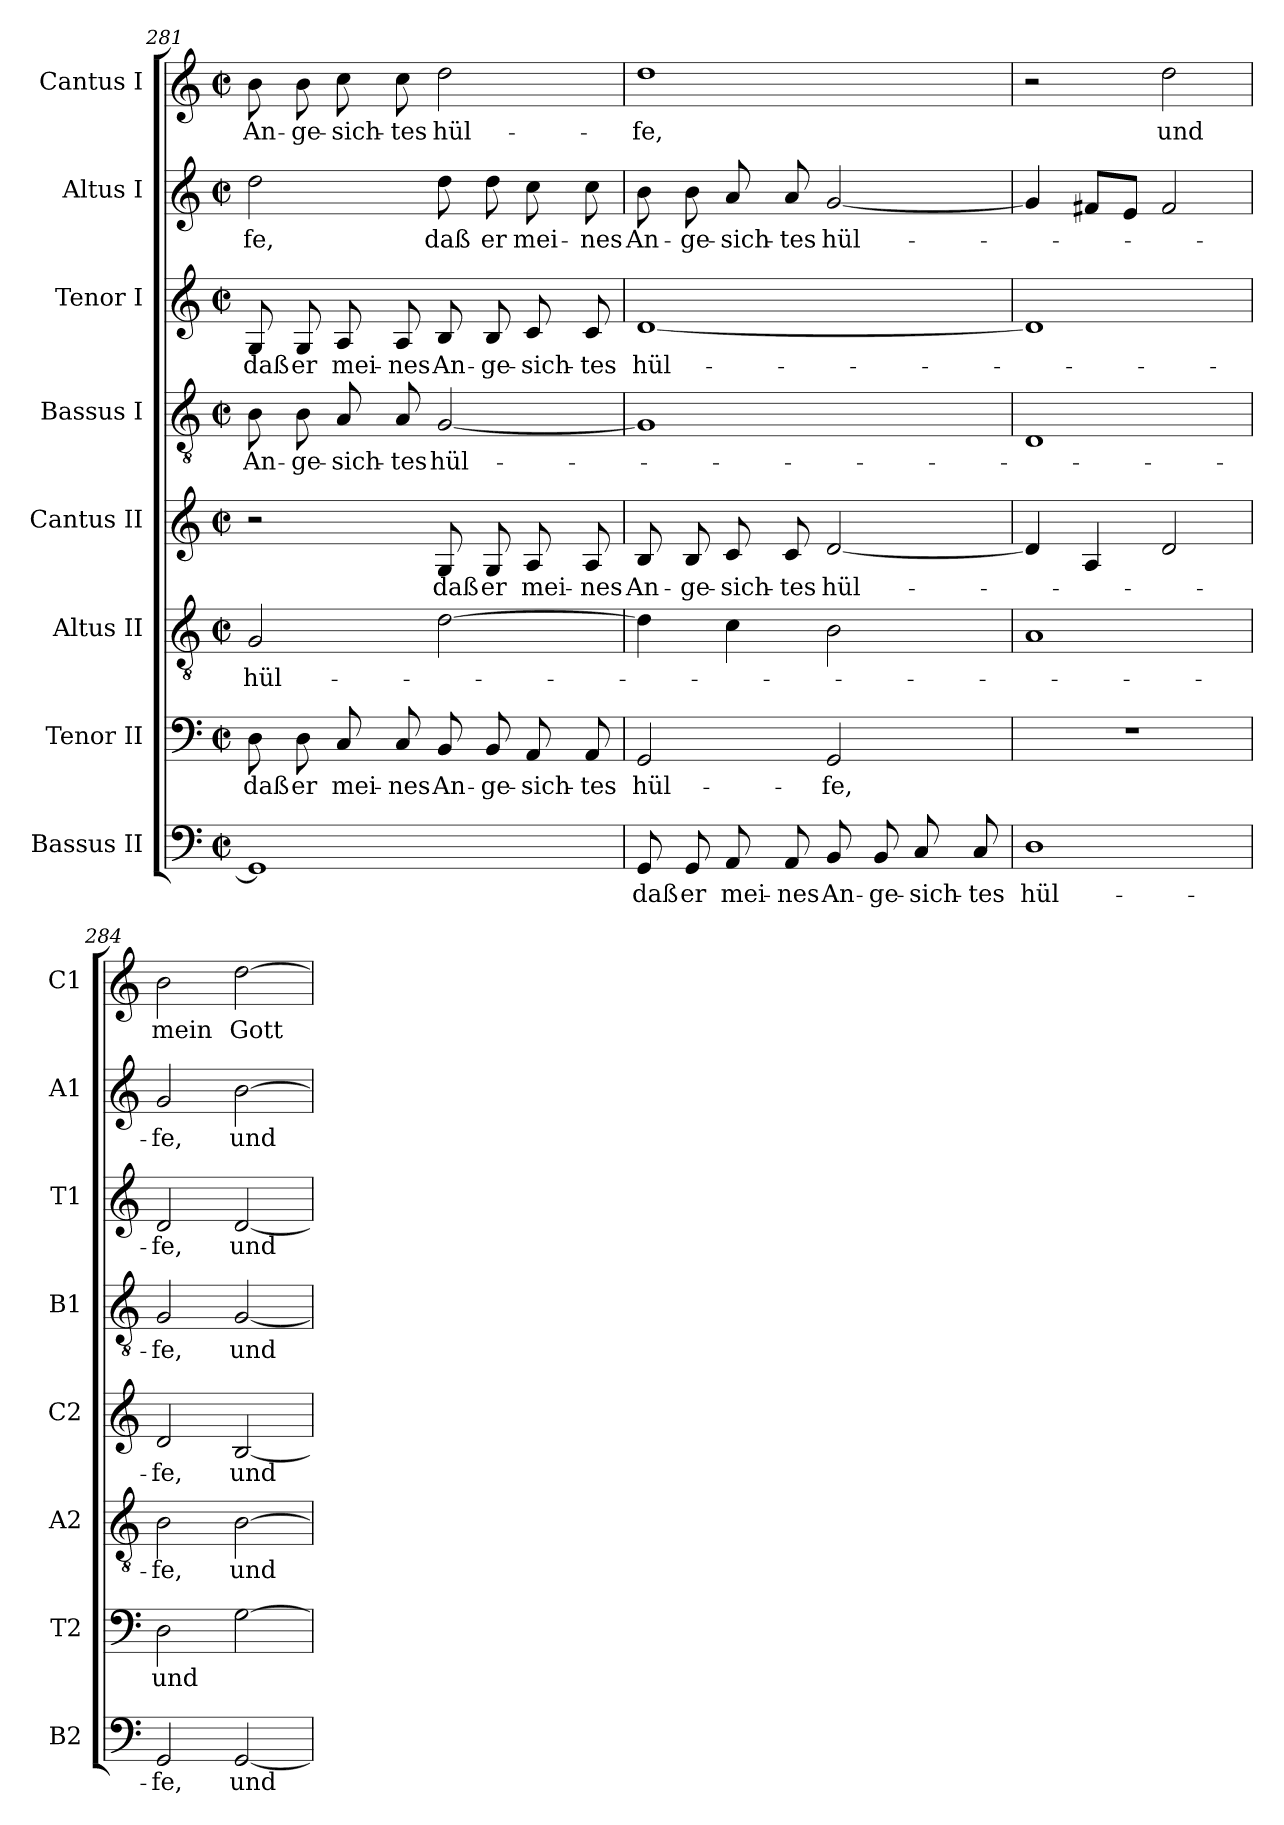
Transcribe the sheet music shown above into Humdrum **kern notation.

**kern	**text	**kern	**text	**kern	**text	**kern	**text	**kern	**text	**kern	**text	**kern	**text	**kern	**text
*part8	*part8	*part7	*part7	*part6	*part6	*part5	*part5	*part4	*part4	*part3	*part3	*part2	*part2	*part1	*part1
*staff8	*staff8	*staff7	*staff7	*staff6	*staff6	*staff5	*staff5	*staff4	*staff4	*staff3	*staff3	*staff2	*staff2	*staff1	*staff1
*I"Bassus II	*	*I"Tenor II	*	*I"Altus II	*	*I"Cantus II	*	*I"Bassus I	*	*I"Tenor I	*	*I"Altus I	*	*I"Cantus I	*
*I'B2	*	*I'T2	*	*I'A2	*	*I'C2	*	*I'B1	*	*I'T1	*	*I'A1	*	*I'C1	*
!!LO:PB:g=z
*clefF4	*	*clefF4	*	*clefGv2	*	*clefG2	*	*clefGv2	*	*clefG2	*	*clefG2	*	*clefG2	*
*k[]	*	*k[]	*	*k[]	*	*k[]	*	*k[]	*	*k[]	*	*k[]	*	*k[]	*
*C:	*	*C:	*	*C:	*	*C:	*	*C:	*	*C:	*	*C:	*	*C:	*
*M2/2	*	*M2/2	*	*M2/2	*	*M2/2	*	*M2/2	*	*M2/2	*	*M2/2	*	*M2/2	*
*met(c|)	*	*met(c|)	*	*met(c|)	*	*met(c|)	*	*met(c|)	*	*met(c|)	*	*met(c|)	*	*met(c|)	*
=281	=281	=281	=281	=281	=281	=281	=281	=281	=281	=281	=281	=281	=281	=281	=281
!	!	!	!LO:LY:b	!	!	!	!	!	!	!	!	!	!	!	!
!	!	!	!	!	!LO:LY:b	!	!	!	!	!	!	!	!	!	!
!	!	!	!	!	!	!	!	!	!LO:LY:b	!	!	!	!	!	!
!	!	!	!	!	!	!	!	!	!	!	!LO:LY:b	!	!	!	!
!	!	!	!	!	!	!	!	!	!	!	!	!	!LO:LY:b	!	!
!	!	!	!	!	!	!	!	!	!	!	!	!	!	!	!LO:LY:b
1GG]	.	8D\	daß	2G/	hül-	2r	.	8B\	An-	8G/	daß	2dd\	-fe,	8b\	An-
!	!	!	!LO:LY:b	!	!	!	!	!	!	!	!	!	!	!	!
!	!	!	!	!	!	!	!	!	!LO:LY:b	!	!	!	!	!	!
!	!	!	!	!	!	!	!	!	!	!	!LO:LY:b	!	!	!	!
!	!	!	!	!	!	!	!	!	!	!	!	!	!	!	!LO:LY:b
.	.	8D\	er	.	.	.	.	8B\	-ge-	8G/	er	.	.	8b\	-ge-
!	!	!	!LO:LY:b	!	!	!	!	!	!	!	!	!	!	!	!
!	!	!	!	!	!	!	!	!	!LO:LY:b	!	!	!	!	!	!
!	!	!	!	!	!	!	!	!	!	!	!LO:LY:b	!	!	!	!
!	!	!	!	!	!	!	!	!	!	!	!	!	!	!	!LO:LY:b
.	.	8C/	mei-	.	.	.	.	8A/	-sich-	8A/	mei-	.	.	8cc\	-sich-
!	!	!	!LO:LY:b	!	!	!	!	!	!	!	!	!	!	!	!
!	!	!	!	!	!	!	!	!	!LO:LY:b	!	!	!	!	!	!
!	!	!	!	!	!	!	!	!	!	!	!LO:LY:b	!	!	!	!
!	!	!	!	!	!	!	!	!	!	!	!	!	!	!	!LO:LY:b
.	.	8C/	-nes	.	.	.	.	8A/	-tes	8A/	-nes	.	.	8cc\	-tes
!	!	!	!LO:LY:b	!	!	!	!	!	!	!	!	!	!	!	!
!	!	!	!	!	!	!	!LO:LY:b	!	!	!	!	!	!	!	!
!	!	!	!	!	!	!	!	!	!LO:LY:b	!	!	!	!	!	!
!	!	!	!	!	!	!	!	!	!	!	!LO:LY:b	!	!	!	!
!	!	!	!	!	!	!	!	!	!	!	!	!	!LO:LY:b	!	!
!	!	!	!	!	!	!	!	!	!	!	!	!	!	!	!LO:LY:b
.	.	8BB/	An-	[2d\	.	8G/	daß	[2G/	hül-	8B/	An-	8dd\	daß	2dd\	hül-
!	!	!	!LO:LY:b	!	!	!	!	!	!	!	!	!	!	!	!
!	!	!	!	!	!	!	!LO:LY:b	!	!	!	!	!	!	!	!
!	!	!	!	!	!	!	!	!	!	!	!LO:LY:b	!	!	!	!
!	!	!	!	!	!	!	!	!	!	!	!	!	!LO:LY:b	!	!
.	.	8BB/	-ge-	.	.	8G/	er	.	.	8B/	-ge-	8dd\	er	.	.
!	!	!	!LO:LY:b	!	!	!	!	!	!	!	!	!	!	!	!
!	!	!	!	!	!	!	!LO:LY:b	!	!	!	!	!	!	!	!
!	!	!	!	!	!	!	!	!	!	!	!LO:LY:b	!	!	!	!
!	!	!	!	!	!	!	!	!	!	!	!	!	!LO:LY:b	!	!
.	.	8AA/	-sich-	.	.	8A/	mei-	.	.	8c/	-sich-	8cc\	mei-	.	.
!	!	!	!LO:LY:b	!	!	!	!	!	!	!	!	!	!	!	!
!	!	!	!	!	!	!	!LO:LY:b	!	!	!	!	!	!	!	!
!	!	!	!	!	!	!	!	!	!	!	!LO:LY:b	!	!	!	!
!	!	!	!	!	!	!	!	!	!	!	!	!	!LO:LY:b	!	!
.	.	8AA/	-tes	.	.	8A/	-nes	.	.	8c/	-tes	8cc\	-nes	.	.
=282	=282	=282	=282	=282	=282	=282	=282	=282	=282	=282	=282	=282	=282	=282	=282
!	!LO:LY:b	!	!	!	!	!	!	!	!	!	!	!	!	!	!
!	!	!	!LO:LY:b	!	!	!	!	!	!	!	!	!	!	!	!
!	!	!	!	!	!	!	!LO:LY:b	!	!	!	!	!	!	!	!
!	!	!	!	!	!	!	!	!	!	!	!LO:LY:b	!	!	!	!
!	!	!	!	!	!	!	!	!	!	!	!	!	!LO:LY:b	!	!
!	!	!	!	!	!	!	!	!	!	!	!	!	!	!	!LO:LY:b
8GG/	daß	2GG/	hül-	4d\]	.	8B/	An-	1G]	.	[1d	hül-	8b\	An-	1dd	-fe,
!	!LO:LY:b	!	!	!	!	!	!	!	!	!	!	!	!	!	!
!	!	!	!	!	!	!	!LO:LY:b	!	!	!	!	!	!	!	!
!	!	!	!	!	!	!	!	!	!	!	!	!	!LO:LY:b	!	!
8GG/	er	.	.	.	.	8B/	-ge-	.	.	.	.	8b\	-ge-	.	.
!	!LO:LY:b	!	!	!	!	!	!	!	!	!	!	!	!	!	!
!	!	!	!	!	!	!	!LO:LY:b	!	!	!	!	!	!	!	!
!	!	!	!	!	!	!	!	!	!	!	!	!	!LO:LY:b	!	!
8AA/	mei-	.	.	4c\	.	8c/	-sich-	.	.	.	.	8a/	-sich-	.	.
!	!LO:LY:b	!	!	!	!	!	!	!	!	!	!	!	!	!	!
!	!	!	!	!	!	!	!LO:LY:b	!	!	!	!	!	!	!	!
!	!	!	!	!	!	!	!	!	!	!	!	!	!LO:LY:b	!	!
8AA/	-nes	.	.	.	.	8c/	-tes	.	.	.	.	8a/	-tes	.	.
!	!LO:LY:b	!	!	!	!	!	!	!	!	!	!	!	!	!	!
!	!	!	!LO:LY:b	!	!	!	!	!	!	!	!	!	!	!	!
!	!	!	!	!	!	!	!LO:LY:b	!	!	!	!	!	!	!	!
!	!	!	!	!	!	!	!	!	!	!	!	!	!LO:LY:b	!	!
8BB/	An-	2GG/	-fe,	2B\	.	[2d/	hül-	.	.	.	.	[2g/	hül-	.	.
!	!LO:LY:b	!	!	!	!	!	!	!	!	!	!	!	!	!	!
8BB/	-ge-	.	.	.	.	.	.	.	.	.	.	.	.	.	.
!	!LO:LY:b	!	!	!	!	!	!	!	!	!	!	!	!	!	!
8C/	-sich-	.	.	.	.	.	.	.	.	.	.	.	.	.	.
!	!LO:LY:b	!	!	!	!	!	!	!	!	!	!	!	!	!	!
8C/	-tes	.	.	.	.	.	.	.	.	.	.	.	.	.	.
=283	=283	=283	=283	=283	=283	=283	=283	=283	=283	=283	=283	=283	=283	=283	=283
!	!LO:LY:b	!	!	!	!	!	!	!	!	!	!	!	!	!	!
1D	hül-	1r	.	1A	.	4d/]	.	1D	.	1d]	.	4g/]	.	2r	.
.	.	.	.	.	.	4A/	.	.	.	.	.	8f#X/L	.	.	.
.	.	.	.	.	.	.	.	.	.	.	.	8e/J	.	.	.
!	!	!	!	!	!	!	!	!	!	!	!	!	!	!	!LO:LY:b
.	.	.	.	.	.	2d/	.	.	.	.	.	2f#/	.	2dd\	und
=284	=284	=284	=284	=284	=284	=284	=284	=284	=284	=284	=284	=284	=284	=284	=284
!	!LO:LY:b	!	!	!	!	!	!	!	!	!	!	!	!	!	!
!	!	!	!LO:LY:b	!	!	!	!	!	!	!	!	!	!	!	!
!	!	!	!	!	!LO:LY:b	!	!	!	!	!	!	!	!	!	!
!	!	!	!	!	!	!	!LO:LY:b	!	!	!	!	!	!	!	!
!	!	!	!	!	!	!	!	!	!LO:LY:b	!	!	!	!	!	!
!	!	!	!	!	!	!	!	!	!	!	!LO:LY:b	!	!	!	!
!	!	!	!	!	!	!	!	!	!	!	!	!	!LO:LY:b	!	!
!	!	!	!	!	!	!	!	!	!	!	!	!	!	!	!LO:LY:b
2GG/	-fe,	2D\	und	2B\	-fe,	2d/	-fe,	2G/	-fe,	2d/	-fe,	2g/	-fe,	2b\	mein
!	!LO:LY:b	!	!	!	!	!	!	!	!	!	!	!	!	!	!
!	!	!	!	!	!LO:LY:b	!	!	!	!	!	!	!	!	!	!
!	!	!	!	!	!	!	!LO:LY:b	!	!	!	!	!	!	!	!
!	!	!	!	!	!	!	!	!	!LO:LY:b	!	!	!	!	!	!
!	!	!	!	!	!	!	!	!	!	!	!LO:LY:b	!	!	!	!
!	!	!	!	!	!	!	!	!	!	!	!	!	!LO:LY:b	!	!
!	!	!	!	!	!	!	!	!	!	!	!	!	!	!	!LO:LY:b
[2GG/	und	[2G\	.	[2B\	und	[2B/	und	[2G/	und	[2d/	und	[2b\	und	[2dd\	Gott
=	=	=	=	=	=	=	=	=	=	=	=	=	=	=	=
*-	*-	*-	*-	*-	*-	*-	*-	*-	*-	*-	*-	*-	*-	*-	*-
